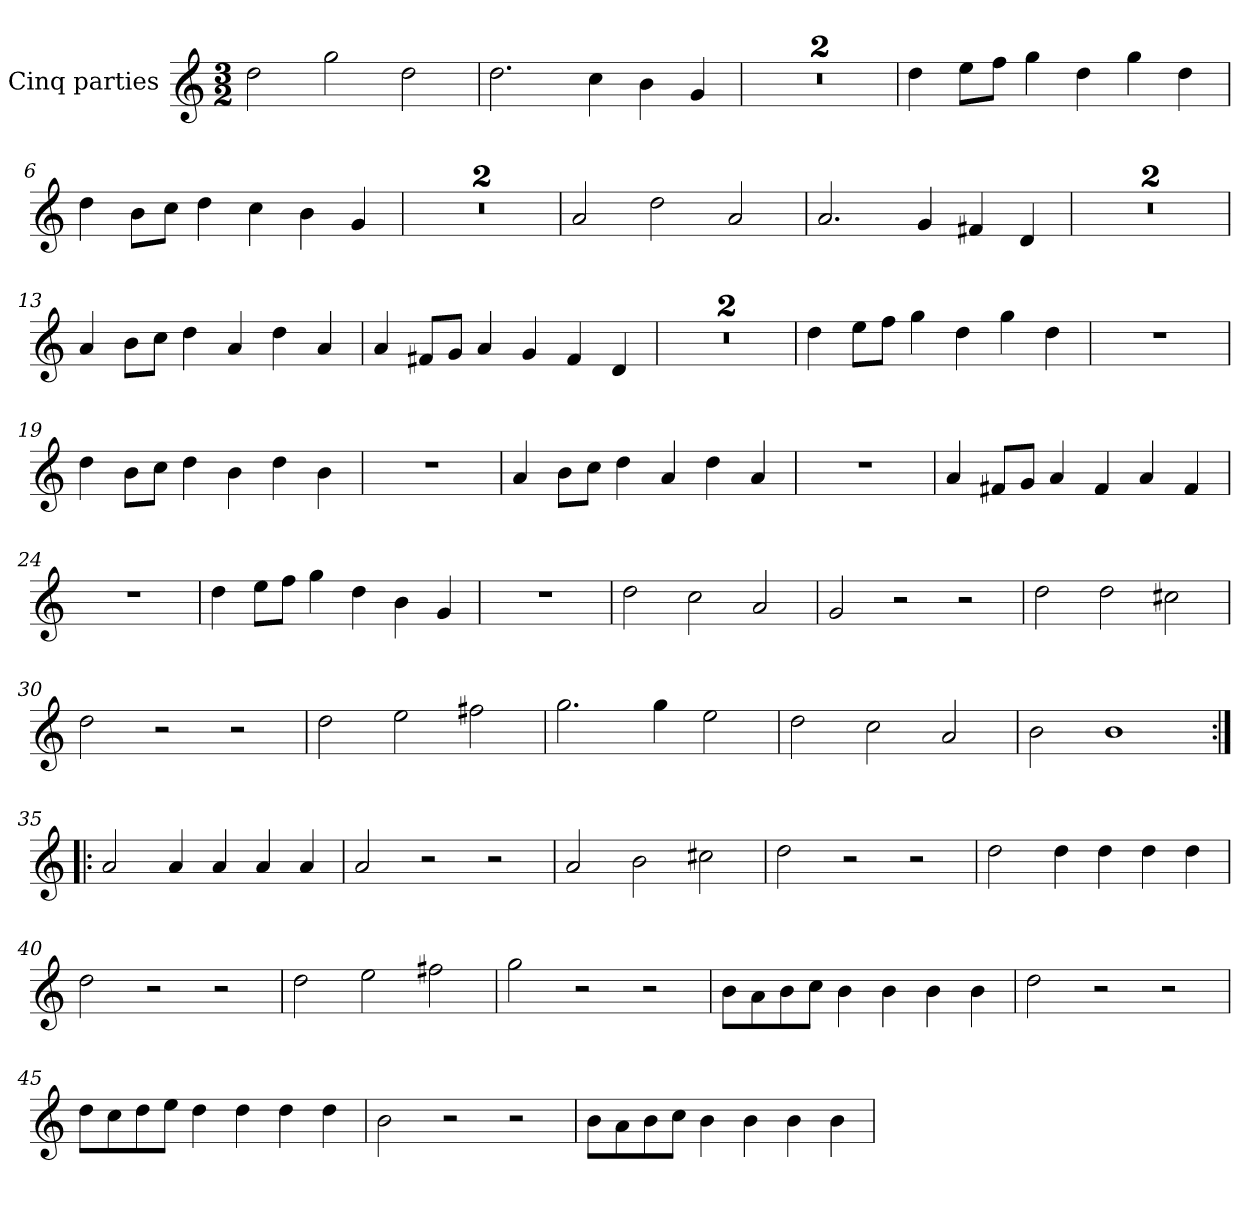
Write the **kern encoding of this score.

**kern
*part1
*staff1
*I"Cinq parties
*clefG2
*k[]
*M3/2
*MM180
=1
2dd\
2gg\
2dd\
=2
2.dd\
4cc\
4b\
4g/
=3
1.r
=4
1.r
=5
4dd\
8ee\L
8ff\J
4gg\
4dd\
4gg\
4dd\
=6
4dd\
8b\L
8cc\J
4dd\
4cc\
4b\
4g/
=7
1.r
=8
1.r
=9
2a/
2dd\
2a/
!!LO:LB:g=z
=10
2.a/
4g/
4f#X/
4d/
=11
1.r
=12
1.r
=13
4a/
8b\L
8cc\J
4dd\
4a/
4dd\
4a/
=14
4a/
8f#X/L
8g/J
4a/
4g/
4f#/
4d/
=15
1.r
=16
1.r
=17
4dd\
8ee\L
8ff\J
4gg\
4dd\
4gg\
4dd\
=18
1.r
!!LO:LB:g=z
=19
4dd\
8b\L
8cc\J
4dd\
4b\
4dd\
4b\
=20
1.r
=21
4a/
8b\L
8cc\J
4dd\
4a/
4dd\
4a/
=22
1.r
=23
4a/
8f#X/L
8g/J
4a/
4f#/
4a/
4f#/
=24
1.r
=25
4dd\
8ee\L
8ff\J
4gg\
4dd\
4b\
4g/
=26
1.r
!!LO:LB:g=z
=27
2dd\
2cc\
2a/
=28
2g/
2r
2r
=29
2dd\
2dd\
2cc#X\
=30
2dd\
2r
2r
=31
2dd\
2ee\
2ff#X\
=32
2.gg\
4gg\
2ee\
=33
2dd\
2cc\
2a/
=34
2b\
1b
=35:|!|:
2a/
4a/
4a/
4a/
4a/
!!LO:LB:g=z
=36
2a/
2r
2r
=37
2a/
2b\
2cc#X\
=38
2dd\
2r
2r
=39
2dd\
4dd\
4dd\
4dd\
4dd\
=40
2dd\
2r
2r
=41
2dd\
2ee\
2ff#X\
=42
2gg\
2r
2r
=43
8b\L
8a\
8b\
8cc\J
4b\
4b\
4b\
4b\
!!LO:LB:g=z
=44
2dd\
2r
2r
=45
8dd\L
8cc\
8dd\
8ee\J
4dd\
4dd\
4dd\
4dd\
=46
2b\
2r
2r
=47
8b\L
8a\
8b\
8cc\J
4b\
4b\
4b\
4b\
=
*-
